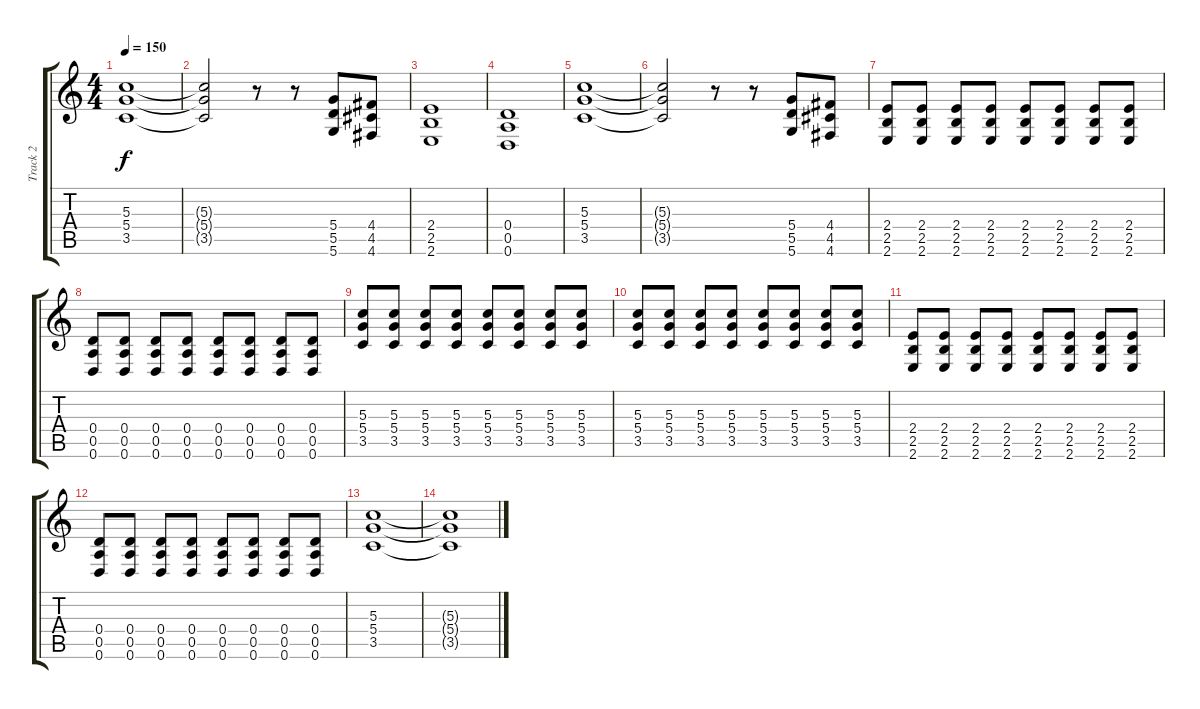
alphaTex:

\track ("Track 2" "Track 2") {instrument distortionguitar}
\staff {score tabs}
\tuning (E4 B3 G3 D3 A2 D2) {hide}
\ts (4 4)
\tempo 150
\clef g2
\ks c
(5.3 5.4 3.5).1{dy f} |
(5.3{t} 5.4{t} 3.5{t}).2 r.8 r.8 (5.4 5.5 5.6).8 (4.4 4.5 4.6).8 |
(2.4 2.5 2.6).1 |
(0.4 0.5 0.6).1 |
(5.3 5.4 3.5).1 |
(5.3{t} 5.4{t} 3.5{t}).2 r.8 r.8 (5.4 5.5 5.6).8 (4.4 4.5 4.6).8 |
(2.4 2.5 2.6).8 (2.4 2.5 2.6).8 (2.4 2.5 2.6).8 (2.4 2.5 2.6).8 (2.4 2.5 2.6).8 (2.4 2.5 2.6).8 (2.4 2.5 2.6).8 (2.4 2.5 2.6).8 |
(0.4 0.5 0.6).8 (0.4 0.5 0.6).8 (0.4 0.5 0.6).8 (0.4 0.5 0.6).8 (0.4 0.5 0.6).8 (0.4 0.5 0.6).8 (0.4 0.5 0.6).8 (0.4 0.5 0.6).8 |
(5.3 5.4 3.5).8 (5.3 5.4 3.5).8 (5.3 5.4 3.5).8 (5.3 5.4 3.5).8 (5.3 5.4 3.5).8 (5.3 5.4 3.5).8 (5.3 5.4 3.5).8 (5.3 5.4 3.5).8 |
(5.3 5.4 3.5).8 (5.3 5.4 3.5).8 (5.3 5.4 3.5).8 (5.3 5.4 3.5).8 (5.3 5.4 3.5).8 (5.3 5.4 3.5).8 (5.3 5.4 3.5).8 (5.3 5.4 3.5).8 |
(2.4 2.5 2.6).8 (2.4 2.5 2.6).8 (2.4 2.5 2.6).8 (2.4 2.5 2.6).8 (2.4 2.5 2.6).8 (2.4 2.5 2.6).8 (2.4 2.5 2.6).8 (2.4 2.5 2.6).8 |
(0.4 0.5 0.6).8 (0.4 0.5 0.6).8 (0.4 0.5 0.6).8 (0.4 0.5 0.6).8 (0.4 0.5 0.6).8 (0.4 0.5 0.6).8 (0.4 0.5 0.6).8 (0.4 0.5 0.6).8 |
(5.3 5.4 3.5).1 |
(5.3{t} 5.4{t} 3.5{t}).1
